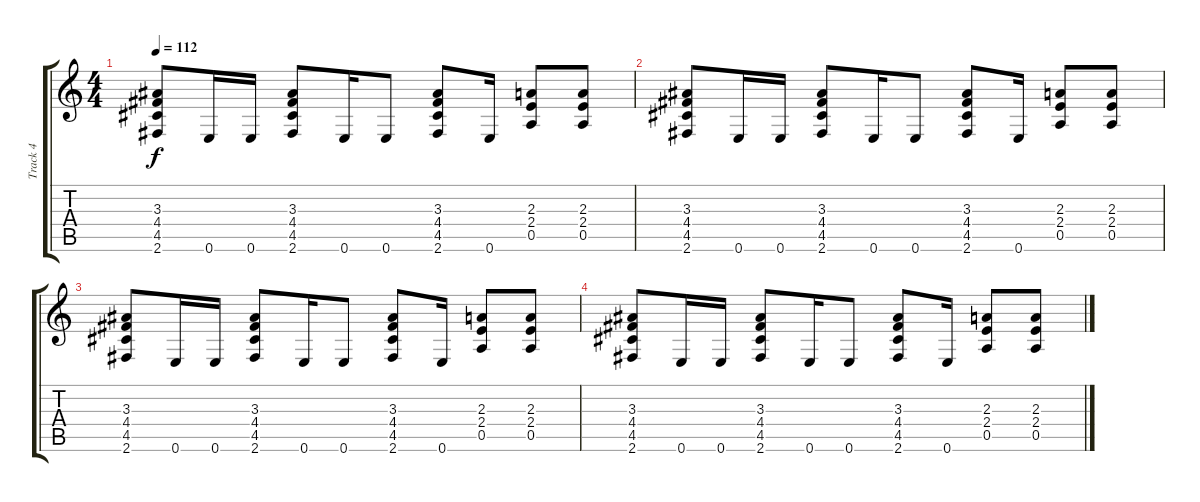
\track ("Track 4" "Track 4") {instrument distortionguitar}
\staff {score tabs}
\tuning (E4 B3 G3 D3 A2 E2) {hide}
\ts (4 4)
\tempo 112
\clef g2
\ks c
(3.3 4.4 4.5 2.6).8{dy f} 0.6.16 0.6.16 (3.3 4.4 4.5 2.6).8 0.6.16 0.6.8 (3.3 4.4 4.5 2.6).8 0.6.16 (2.3 2.4 0.5).8 (2.3 2.4 0.5).8 |
(3.3 4.4 4.5 2.6).8 0.6.16 0.6.16 (3.3 4.4 4.5 2.6).8 0.6.16 0.6.8 (3.3 4.4 4.5 2.6).8 0.6.16 (2.3 2.4 0.5).8 (2.3 2.4 0.5).8 |
(3.3 4.4 4.5 2.6).8 0.6.16 0.6.16 (3.3 4.4 4.5 2.6).8 0.6.16 0.6.8 (3.3 4.4 4.5 2.6).8 0.6.16 (2.3 2.4 0.5).8 (2.3 2.4 0.5).8 |
(3.3 4.4 4.5 2.6).8 0.6.16 0.6.16 (3.3 4.4 4.5 2.6).8 0.6.16 0.6.8 (3.3 4.4 4.5 2.6).8 0.6.16 (2.3 2.4 0.5).8 (2.3 2.4 0.5).8
